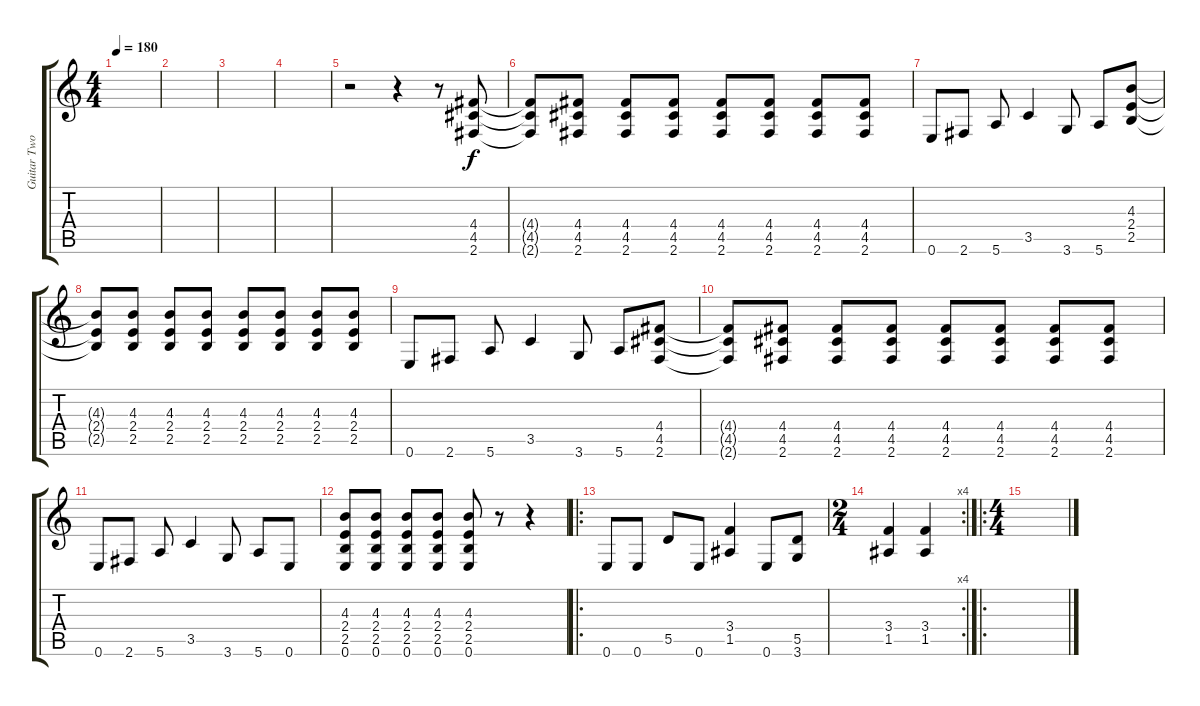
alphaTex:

\track ("Guitar Two" "Guitar Two") {instrument distortionguitar}
\staff {score tabs}
\tuning (E4 B3 G3 D3 A2 E2) {hide}
\ts (4 4)
\tempo 180
\clef g2
\ks c
|
|
|
|
r.2 r.4 r.8 (4.4 4.5 2.6).8 |
(4.4{t} 4.5{t} 2.6{t}).8 (4.4 4.5 2.6).8 (4.4 4.5 2.6).8 (4.4 4.5 2.6).8 (4.4 4.5 2.6).8 (4.4 4.5 2.6).8 (4.4 4.5 2.6).8 (4.4 4.5 2.6).8 |
0.6.8 2.6.8 5.6.8 3.5.4 3.6.8 5.6.8 (4.3 2.4 2.5).8 |
(4.3{t} 2.4{t} 2.5{t}).8 (4.3 2.4 2.5).8 (4.3 2.4 2.5).8 (4.3 2.4 2.5).8 (4.3 2.4 2.5).8 (4.3 2.4 2.5).8 (4.3 2.4 2.5).8 (4.3 2.4 2.5).8 |
0.6.8 2.6.8 5.6.8 3.5.4 3.6.8 5.6.8 (4.4 4.5 2.6).8 |
(4.4{t} 4.5{t} 2.6{t}).8 (4.4 4.5 2.6).8 (4.4 4.5 2.6).8 (4.4 4.5 2.6).8 (4.4 4.5 2.6).8 (4.4 4.5 2.6).8 (4.4 4.5 2.6).8 (4.4 4.5 2.6).8 |
0.6.8 2.6.8 5.6.8 3.5.4 3.6.8 5.6.8 0.6.8 |
(4.3 2.4 2.5 0.6).8 (4.3 2.4 2.5 0.6).8 (4.3 2.4 2.5 0.6).8 (4.3 2.4 2.5 0.6).8 (4.3 2.4 2.5 0.6).8 r.8 r.4 |
\ro
0.6.8 0.6.8 5.5.8 0.6.8 (3.4 1.5).4 0.6.8 (5.5 3.6).8 |
\rc 4
\ts (2 4)
(3.4 1.5).4 (3.4 1.5).4 |
\ro
\ts (4 4)
